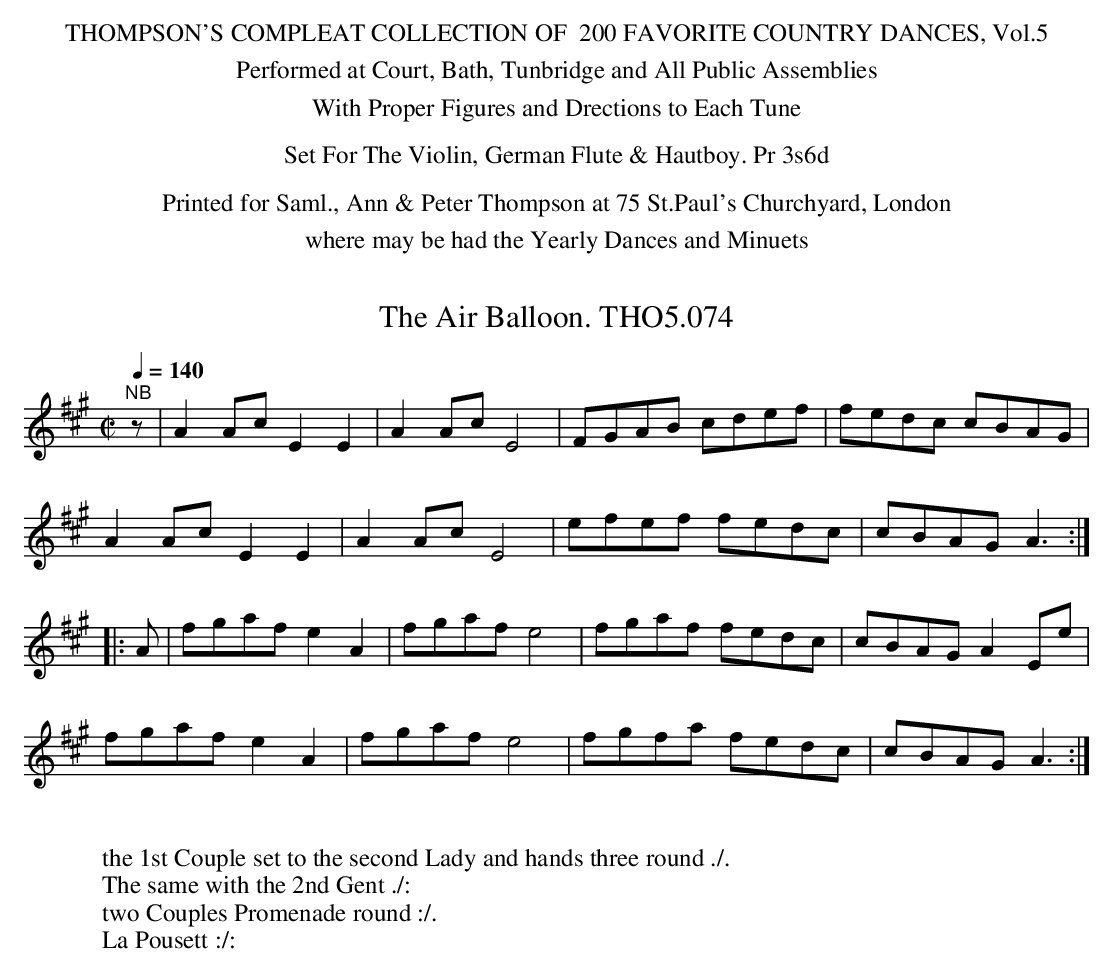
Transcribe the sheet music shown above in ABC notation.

X:1
T:Air Balloon. THO5.074, The
M:C|
L:1/8
Q:1/4=140
K:A
"^NB"z|A2 Ac E2E2|A2 Ac E4|FGAB cdef|fedc cBAG|
A2 Ac E2E2|A2 Ac E4|efef fedc|cBAG A3:|
|:A|fgaf e2A2|fgaf e4|fgaf fedc|cBAG A2 Ee|
fgaf e2A2|fgaf e4|fgfa fedc|cBAG A3:|
W:
W:the 1st Couple set to the second Lady and hands three round ./.
W:The same with the 2nd Gent ./:
W:two Couples Promenade round :/.
W:La Pousett :/:
